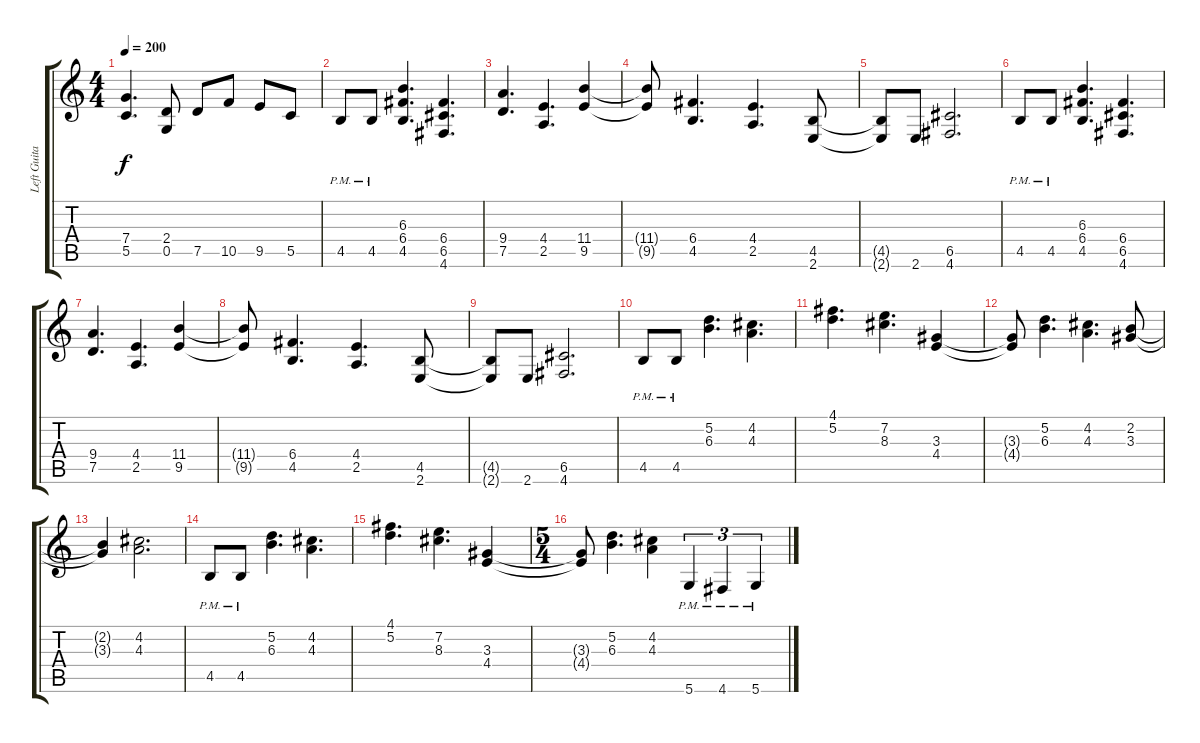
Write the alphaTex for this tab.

\track ("Left Guitar" "Left Guita") {instrument distortionguitar}
\staff {score tabs}
\tuning (D4 A3 F3 C3 G2 D2) {hide}
\ts (4 4)
\tempo 200
\clef g2
\ks c
(7.4 5.5).4{d dy f} (2.4 0.5).8 7.5.8 10.5.8 9.5.8 5.5.8 |
4.5{pm}.8 4.5{pm}.8 (6.3 6.4 4.5).4{d} (6.4 6.5 4.6).4{d} |
(9.4 7.5).4{d} (4.4 2.5).4{d} (11.4 9.5).4 |
(11.4{t} 9.5{t}).8 (6.4 4.5).4{d} (4.4 2.5).4{d} (4.5 2.6).8 |
(4.5{t} 2.6{t}).8 2.6.8 (6.5 4.6).2{d} |
4.5{pm}.8 4.5{pm}.8 (6.3 6.4 4.5).4{d} (6.4 6.5 4.6).4{d} |
(9.4 7.5).4{d} (4.4 2.5).4{d} (11.4 9.5).4 |
(11.4{t} 9.5{t}).8 (6.4 4.5).4{d} (4.4 2.5).4{d} (4.5 2.6).8 |
(4.5{t} 2.6{t}).8 2.6.8 (6.5 4.6).2{d} |
4.5{pm}.8{volume 9} 4.5{pm}.8 (5.2 6.3).4{d} (4.2 4.3).4{d} |
(4.1 5.2).4{d} (7.2 8.3).4{d} (3.3 4.4).4 |
(3.3{t} 4.4{t}).8 (5.2 6.3).4{d} (4.2 4.3).4{d} (2.2 3.3).8 |
(2.2{t} 3.3{t}).4 (4.2 4.3).2{d} |
4.5{pm}.8{volume 9} 4.5{pm}.8 (5.2 6.3).4{d} (4.2 4.3).4{d} |
(4.1 5.2).4{d} (7.2 8.3).4{d} (3.3 4.4).4 |
\ts (5 4)
(3.3{t} 4.4{t}).8 (5.2 6.3).4{d} (4.2 4.3).4 5.6{pm}.4{tu (3 2) volume 13} 4.6{pm}.4{tu (3 2)} 5.6{pm}.4{tu (3 2)}
